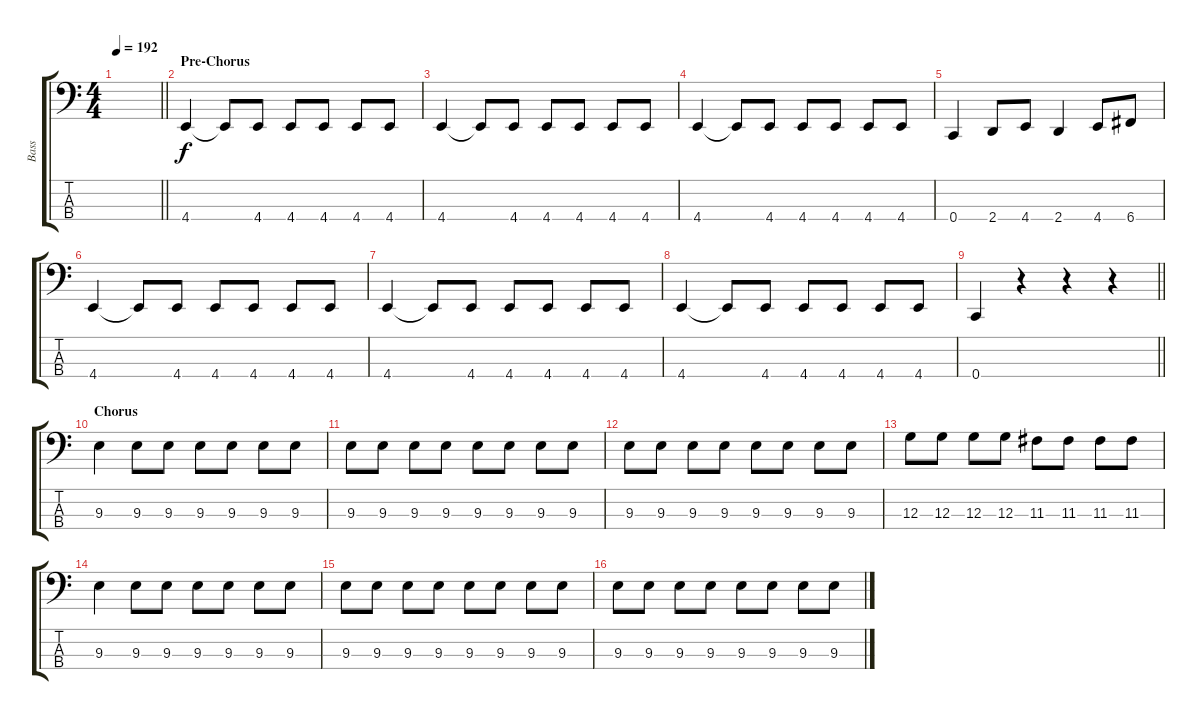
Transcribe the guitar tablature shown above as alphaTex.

\track ("Bass" "Bass") {instrument electricbasspick}
\staff {score tabs}
\tuning (F2 C2 G1 C1) {hide}
\ts (4 4)
\tempo 192
\clef f4
\barLineRight lightlight
\ks c
|
\section ("" "Pre-Chorus")
4.4.4 4.4{t}.8 4.4.8 4.4.8 4.4.8 4.4.8 4.4.8 |
4.4.4 4.4{t}.8 4.4.8 4.4.8 4.4.8 4.4.8 4.4.8 |
4.4.4 4.4{t}.8 4.4.8 4.4.8 4.4.8 4.4.8 4.4.8 |
0.4.4 2.4.8 4.4.8 2.4.4 4.4.8 6.4.8 |
4.4.4 4.4{t}.8 4.4.8 4.4.8 4.4.8 4.4.8 4.4.8 |
4.4.4 4.4{t}.8 4.4.8 4.4.8 4.4.8 4.4.8 4.4.8 |
4.4.4 4.4{t}.8 4.4.8 4.4.8 4.4.8 4.4.8 4.4.8 |
\barLineRight lightlight
0.4.4 r.4 r.4 r.4 |
\section ("" "Chorus")
9.3.4 9.3.8 9.3.8 9.3.8 9.3.8 9.3.8 9.3.8 |
9.3.8 9.3.8 9.3.8 9.3.8 9.3.8 9.3.8 9.3.8 9.3.8 |
9.3.8 9.3.8 9.3.8 9.3.8 9.3.8 9.3.8 9.3.8 9.3.8 |
12.3.8 12.3.8 12.3.8 12.3.8 11.3.8 11.3.8 11.3.8 11.3.8 |
9.3.4 9.3.8 9.3.8 9.3.8 9.3.8 9.3.8 9.3.8 |
9.3.8 9.3.8 9.3.8 9.3.8 9.3.8 9.3.8 9.3.8 9.3.8 |
9.3.8 9.3.8 9.3.8 9.3.8 9.3.8 9.3.8 9.3.8 9.3.8
